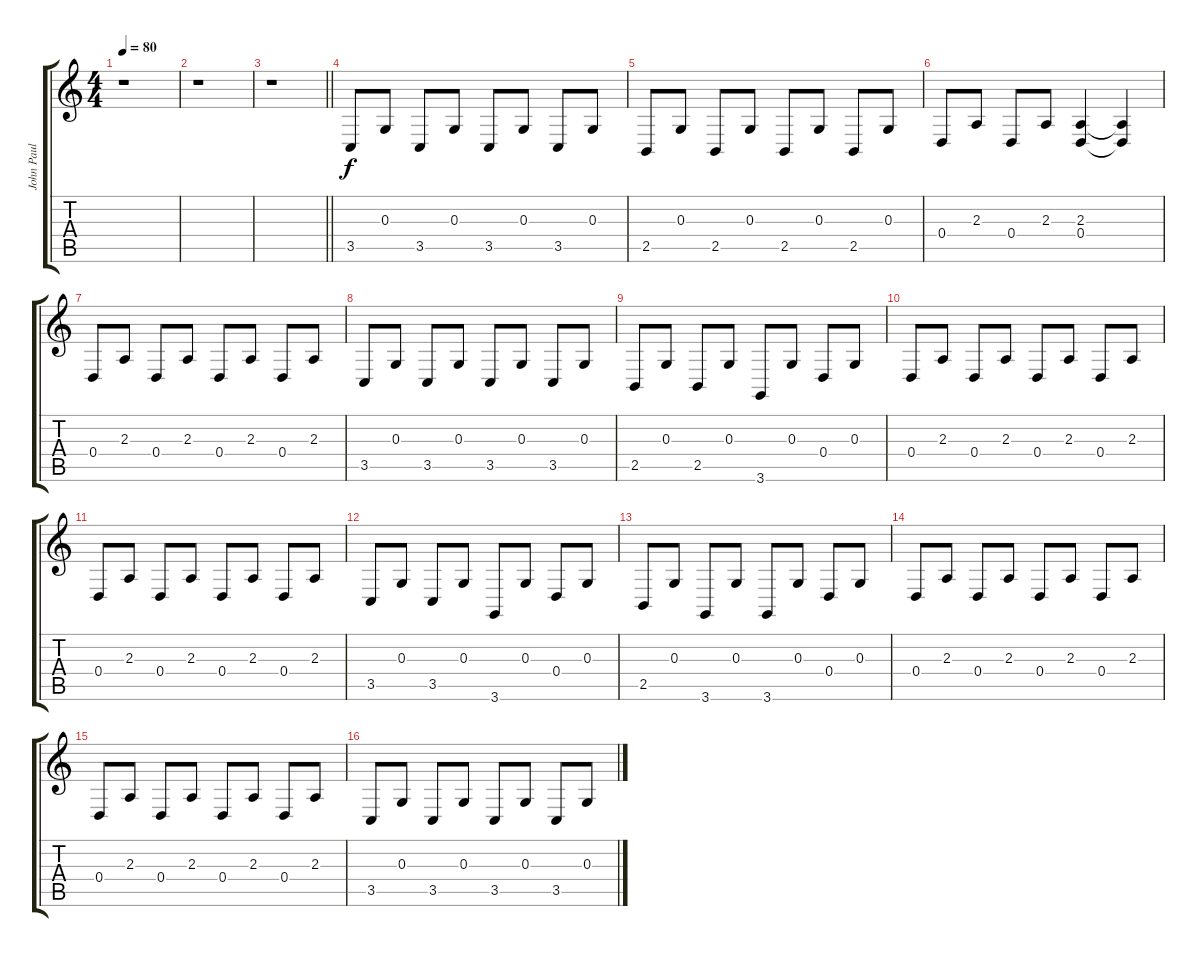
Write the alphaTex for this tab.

\track ("John Paul Jones (Organ 3)" "John Paul ") {instrument drawbarorgan}
\staff {score tabs}
\tuning (E4 B3 G3 D3 A2 E2) {hide}
\ts (4 4)
\tempo 80
\clef g2
\ks c
r.1{dy f} |
r.1 |
\barLineRight lightlight
r.1 |
3.5.8 0.3.8 3.5.8 0.3.8 3.5.8 0.3.8 3.5.8 0.3.8 |
2.5.8 0.3.8 2.5.8 0.3.8 2.5.8 0.3.8 2.5.8 0.3.8 |
0.4.8 2.3.8 0.4.8 2.3.8 (2.3 0.4).4 (2.3{t} 0.4{t}).4 |
0.4.8 2.3.8 0.4.8 2.3.8 0.4.8 2.3.8 0.4.8 2.3.8 |
3.5.8 0.3.8 3.5.8 0.3.8 3.5.8 0.3.8 3.5.8 0.3.8 |
2.5.8 0.3.8 2.5.8 0.3.8 3.6.8 0.3.8 0.4.8 0.3.8 |
0.4.8 2.3.8 0.4.8 2.3.8 0.4.8 2.3.8 0.4.8 2.3.8 |
0.4.8 2.3.8 0.4.8 2.3.8 0.4.8 2.3.8 0.4.8 2.3.8 |
3.5.8 0.3.8 3.5.8 0.3.8 3.6.8 0.3.8 0.4.8 0.3.8 |
2.5.8 0.3.8 3.6.8 0.3.8 3.6.8 0.3.8 0.4.8 0.3.8 |
0.4.8 2.3.8 0.4.8 2.3.8 0.4.8 2.3.8 0.4.8 2.3.8 |
0.4.8 2.3.8 0.4.8 2.3.8 0.4.8 2.3.8 0.4.8 2.3.8 |
3.5.8 0.3.8 3.5.8 0.3.8 3.5.8 0.3.8 3.5.8 0.3.8
